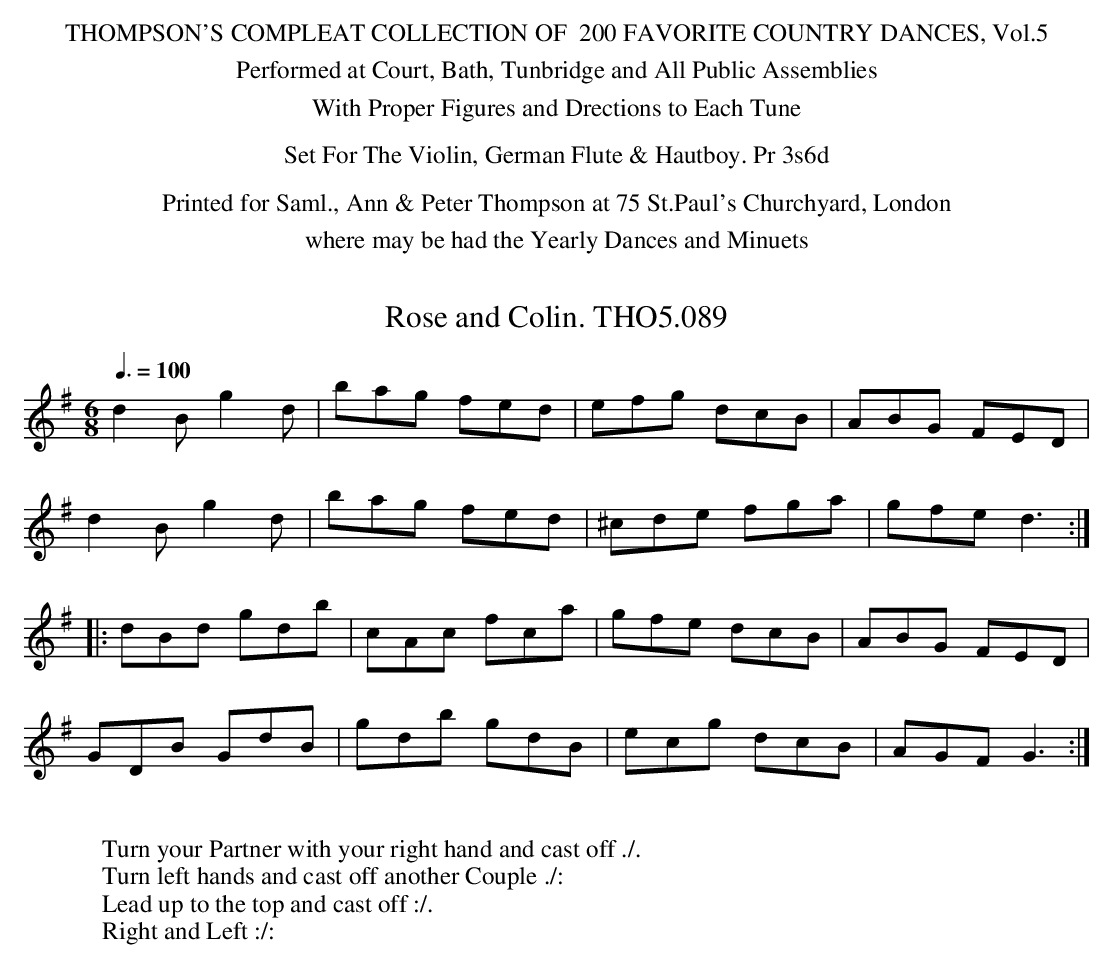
X:1
T:Rose and Colin. THO5.089
M:6/8
L:1/8
Q:3/8=100
K:G
d2B g2d|bag fed|efg dcB|ABG FED|
d2B g2d|bag fed|^cde fga|gfe d3:|
|:dBd gdb|cAc fca|gfe dcB|ABG FED|
GDB GdB|gdb gdB|ecg dcB|AGF G3:|
W:
W:Turn your Partner with your right hand and cast off ./.
W:Turn left hands and cast off another Couple ./:
W:Lead up to the top and cast off :/.
W:Right and Left :/:
